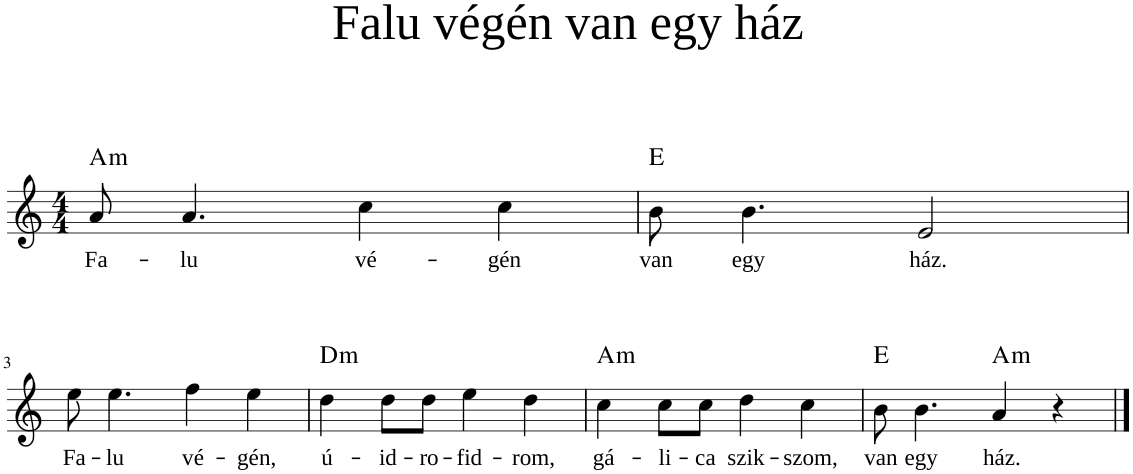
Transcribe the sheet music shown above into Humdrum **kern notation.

**kern	**text	**harte
*part1	*part1	*part1
*staff1	*staff1	*
*I"Piano	*	*
*I'Pno	*	*
*clefG2	*	*
*k[]	*	*
*M4/4	*	*
=1	=1	=1
!	!LO:LY:b	!LO:H:kt=m
8a/	Fa-	A:min
!	!LO:LY:b	!
4.a/	-lu	.
!	!LO:LY:b	!
4cc\	vé-	.
!	!LO:LY:b	!
4cc\	-gén	.
=2	=2	=2
!	!LO:LY:b	!LO:H:kt=N.C.
8b\	van	N
!	!LO:LY:b	!
4.b\	egy	.
!	!LO:LY:b	!
2e/	ház.	.
!!LO:LB:g=z
=3	=3	=3
!	!LO:LY:b	!
8ee\	Fa-	.
!	!LO:LY:b	!
4.ee\	-lu	.
!	!LO:LY:b	!
4ff\	vé-	.
!	!LO:LY:b	!
4ee\	-gén,	.
=4	=4	=4
!	!LO:LY:b	!LO:H:kt=m
4dd\	ú-	D:min
!	!LO:LY:b	!
8dd\L	-id-	.
!	!LO:LY:b	!
8dd\J	-ro-	.
!	!LO:LY:b	!
4ee\	-fid-	.
!	!LO:LY:b	!
4dd\	-rom,	.
=5	=5	=5
!	!LO:LY:b	!LO:H:kt=m
4cc\	gá-	A:min
!	!LO:LY:b	!
8cc\L	-li-	.
!	!LO:LY:b	!
8cc\J	-ca	.
!	!LO:LY:b	!
4dd\	szik-	.
!	!LO:LY:b	!
4cc\	-szom,	.
=6	=6	=6
!	!LO:LY:b	!LO:H:kt=N.C.
8b\	van	N
!	!LO:LY:b	!
4.b\	egy	.
!	!LO:LY:b	!LO:H:kt=m
4a/	ház.	A:min
4r	.	.
==	==	==
*-	*-	*-
